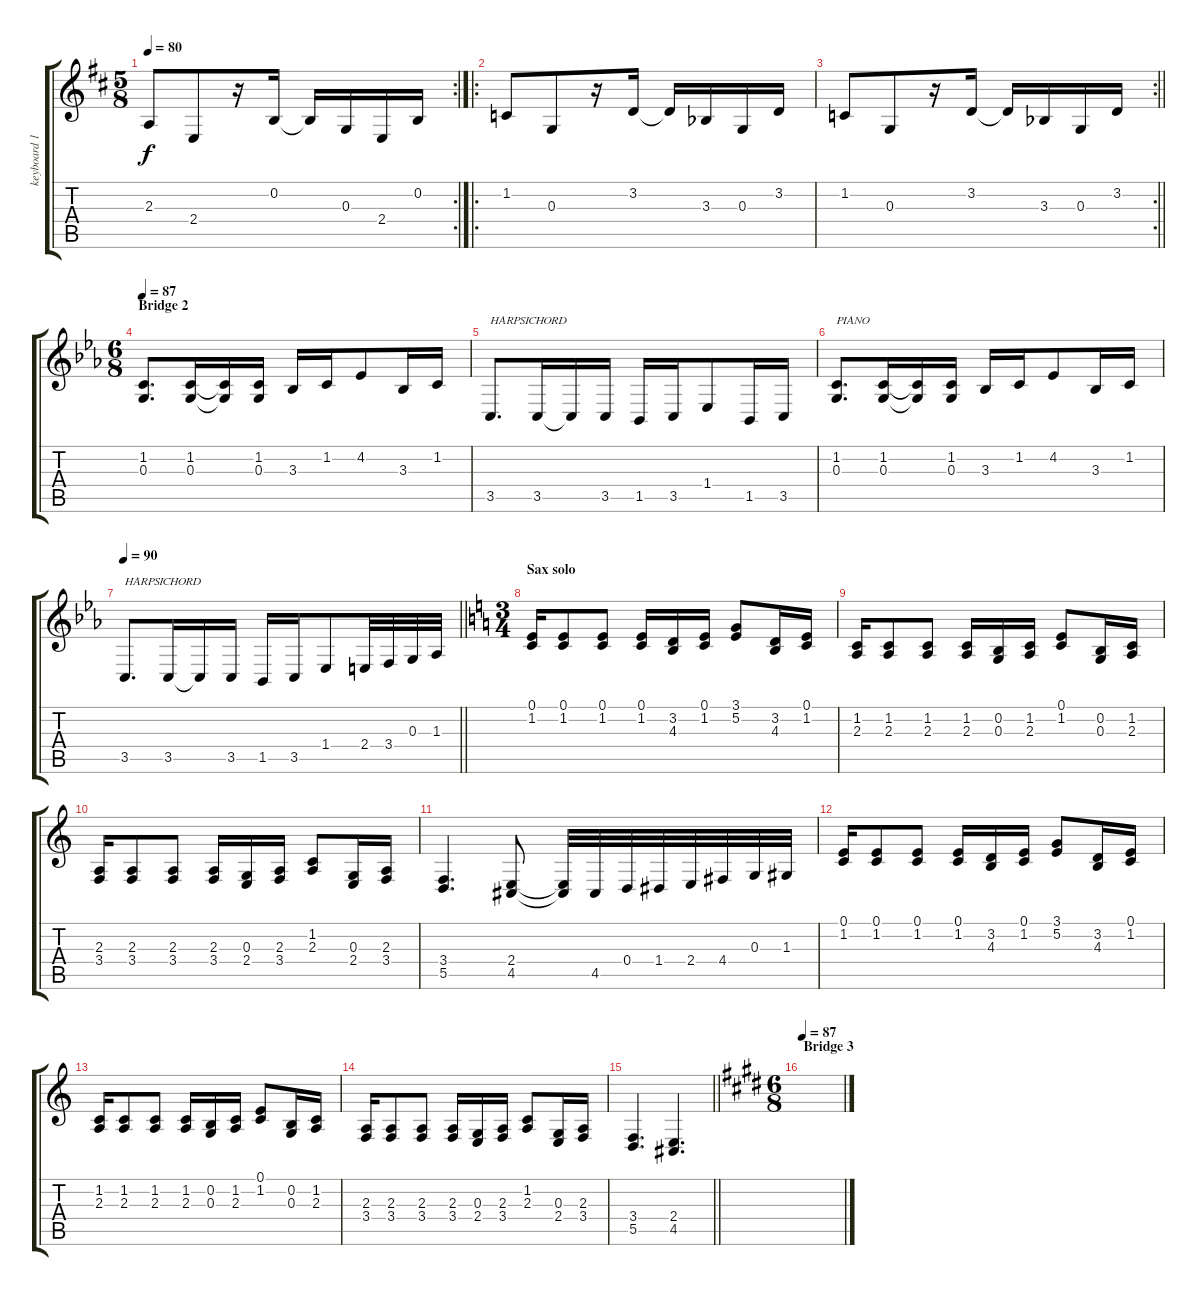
\track ("keyboard 1" "keyboard 1") {instrument harpsichord}
\staff {score tabs}
\tuning (E4 B3 G3 D3 A2 E2) {hide}
\rc 2
\ts (5 8)
\tempo 80
\clef g2
\ks d
2.3.8{dy f} 2.4.8 r.16 0.2.16 0.2{t}.16 0.3.16 2.4.16 0.2.16 |
\ro
1.2.8 0.3.8 r.16 3.2.16 3.2{t}.16 3.3{acc b}.16 0.3.16 3.2.16 |
\rc 2
\barLineRight lightlight
1.2.8 0.3.8 r.16 3.2.16 3.2{t}.16 3.3{acc b}.16 0.3.16 3.2.16 |
\ts (6 8)
\section ("" "Bridge 2")
\tempo 87
\ks eb
(1.2 0.3).8{d} (1.2 0.3).16 (1.2{t} 0.3{t}).16 (1.2 0.3).16 3.3.16 1.2.16 4.2.8 3.3.16 1.2.16 |
3.5.8{d txt "HARPSICHORD" instrument harpsichord} 3.5.16 3.5{t}.16 3.5.16 1.5.16 3.5.16 1.4.8 1.5.16 3.5.16 |
(1.2 0.3).8{d txt "PIANO" instrument acousticgrandpiano} (1.2 0.3).16 (1.2{t} 0.3{t}).16 (1.2 0.3).16 3.3.16 1.2.16 4.2.8 3.3.16 1.2.16 |
\tempo 90
\barLineRight lightlight
3.5.8{d txt "HARPSICHORD" instrument harpsichord} 3.5.16 3.5{t}.16 3.5.16 1.5.16 3.5.16 1.4.8 2.4.32 3.4.32 0.3.32 1.3.32 |
\ts (3 4)
\section ("" "Sax solo")
\ks c
(0.1 1.2).16 (0.1 1.2).8 (0.1 1.2).8 (0.1 1.2).16 (3.2 4.3).16 (0.1 1.2).16 (3.1 5.2).8 (3.2 4.3).16 (0.1 1.2).16 |
(1.2 2.3).16 (1.2 2.3).8 (1.2 2.3).8 (1.2 2.3).16 (0.2 0.3).16 (1.2 2.3).16 (0.1 1.2).8 (0.2 0.3).16 (1.2 2.3).16 |
(2.3 3.4).16 (2.3 3.4).8 (2.3 3.4).8 (2.3 3.4).16 (0.3 2.4).16 (2.3 3.4).16 (1.2 2.3).8 (0.3 2.4).16 (2.3 3.4).16 |
(3.4 5.5).4{d} (2.4 4.5).8 (2.4{t} 4.5{t}).32 4.5.32 0.4.32 1.4.32 2.4.32 4.4.32 0.3.32 1.3.32 |
(0.1 1.2).16 (0.1 1.2).8 (0.1 1.2).8 (0.1 1.2).16 (3.2 4.3).16 (0.1 1.2).16 (3.1 5.2).8 (3.2 4.3).16 (0.1 1.2).16 |
(1.2 2.3).16 (1.2 2.3).8 (1.2 2.3).8 (1.2 2.3).16 (0.2 0.3).16 (1.2 2.3).16 (0.1 1.2).8 (0.2 0.3).16 (1.2 2.3).16 |
(2.3 3.4).16 (2.3 3.4).8 (2.3 3.4).8 (2.3 3.4).16 (0.3 2.4).16 (2.3 3.4).16 (1.2 2.3).8 (0.3 2.4).16 (2.3 3.4).16 |
\barLineRight lightlight
(3.4 5.5).4{d} (2.4 4.5).4{d} |
\ts (6 8)
\section ("" "Bridge 3")
\tempo 87
\ks e
